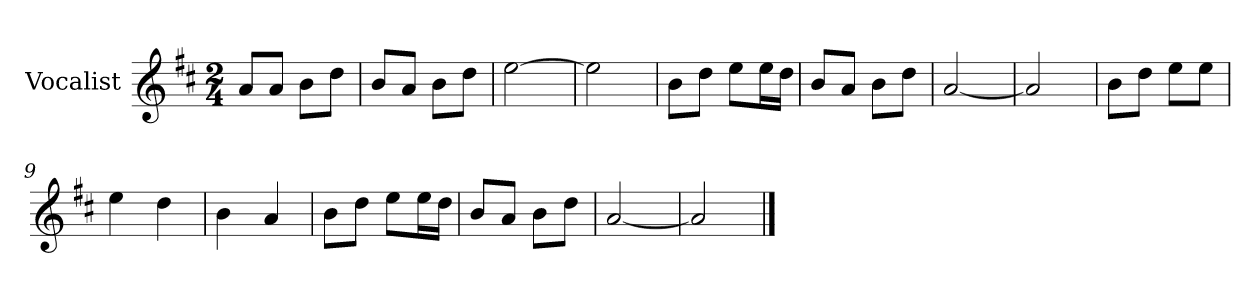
**kern
*part1
*staff1
*I"Vocalist
*k[f#c#]
*D:
*M2/4
=
8aL
8aJ
8bL
8ddJ
=1
8bL
8aJ
8bL
8ddJ
=2
[2ee
=3
2ee]
=4
8bL
8ddJ
8eeL
16eeL
16ddJJ
=5
8bL
8aJ
8bL
8ddJ
=6
[2a
=7
2a]
=8
8bL
8ddJ
8eeL
8eeJ
=9
4ee
4dd
=10
4b
4a
=11
8bL
8ddJ
8eeL
16eeL
16ddJJ
=12
8bL
8aJ
8bL
8ddJ
=13
[2a
=14
2a]
==
*-
